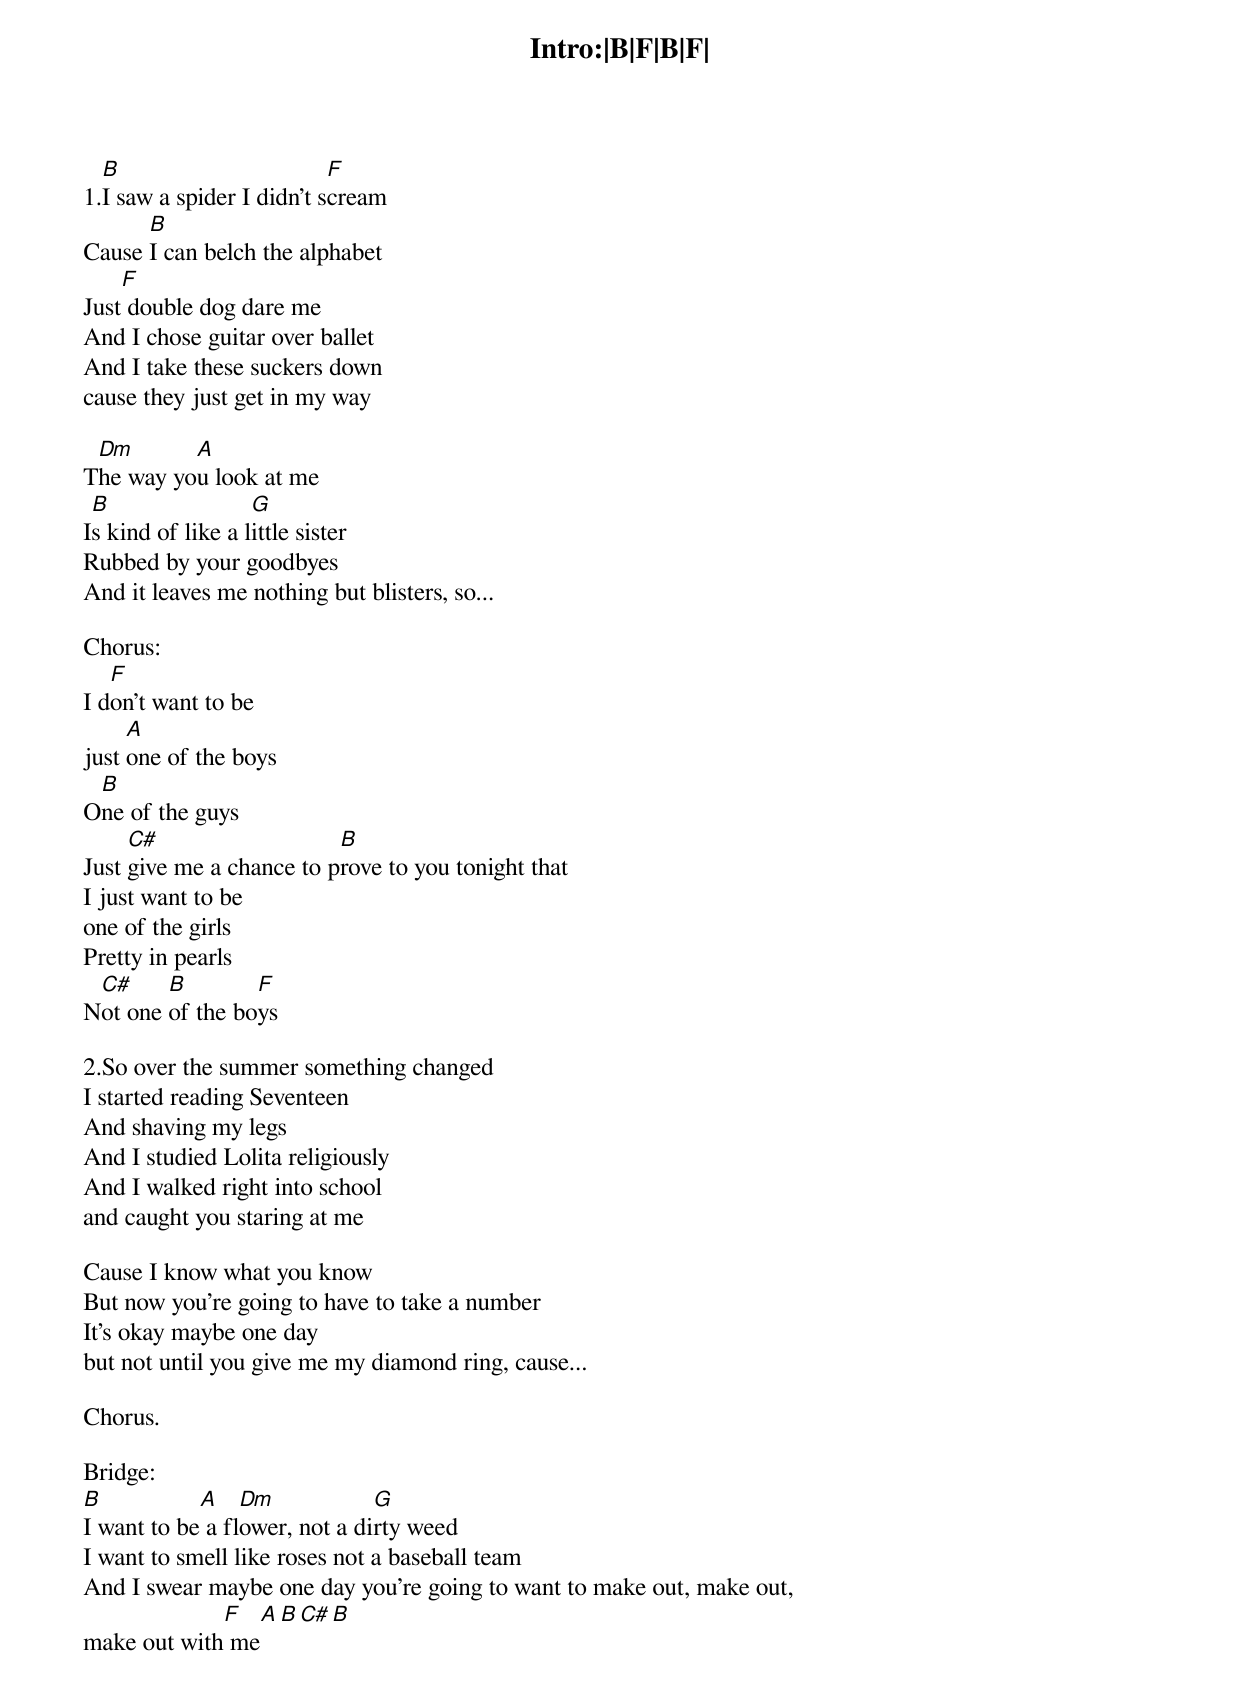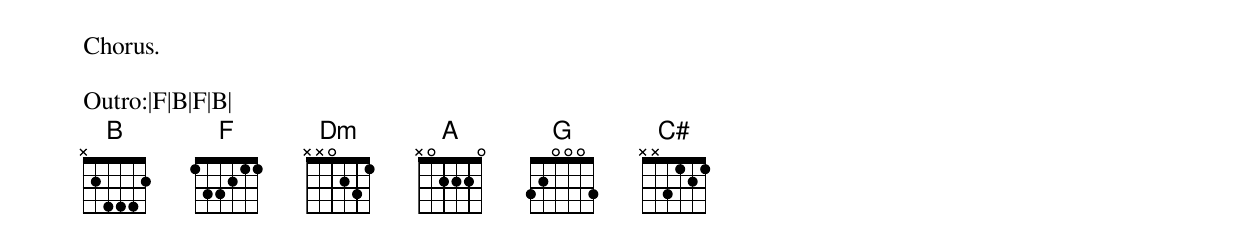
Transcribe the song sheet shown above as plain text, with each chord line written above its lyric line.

Intro:|B|F|B|F|

  B                        F
1.I saw a spider I didn't scream
      B
Cause I can belch the alphabet
    F
Just double dog dare me
And I chose guitar over ballet
And I take these suckers down
cause they just get in my way

 Dm       A
The way you look at me
 B                 G
Is kind of like a little sister
Rubbed by your goodbyes
And it leaves me nothing but blisters, so...

Chorus:
   F
I don't want to be
     A
just one of the boys
 B
One of the guys
     C#                   B
Just give me a chance to prove to you tonight that
I just want to be
one of the girls
Pretty in pearls
 C#     B        F
Not one of the boys

2.So over the summer something changed
I started reading Seventeen
And shaving my legs
And I studied Lolita religiously
And I walked right into school
and caught you staring at me

Cause I know what you know
But now you're going to have to take a number
It's okay maybe one day
but not until you give me my diamond ring, cause...

Chorus.

Bridge:
B           A    Dm            G
I want to be a flower, not a dirty weed
I want to smell like roses not a baseball team
And I swear maybe one day you're going to want to make out, make out,
             F  A B C# B
make out with me

Chorus.

Outro:|F|B|F|B|
